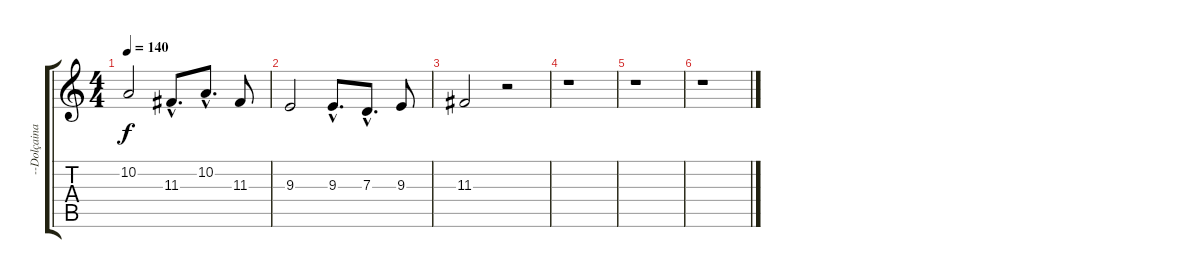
\track ("--Dolçaina guai" "--Dolçaina") {instrument accordion}
\staff {score tabs}
\tuning (E4 B3 G3 D3 A2 E2) {hide}
\ts (4 4)
\tempo 140
\clef g2
\ks c
10.2.2{dy f} 11.3{hac}.8{d} 10.2{hac}.8{d} 11.3.8 |
9.3.2 9.3{hac}.8{d} 7.3{hac}.8{d} 9.3.8 |
11.3.2 r.2 |
r.1 |
r.1 |
r.1
